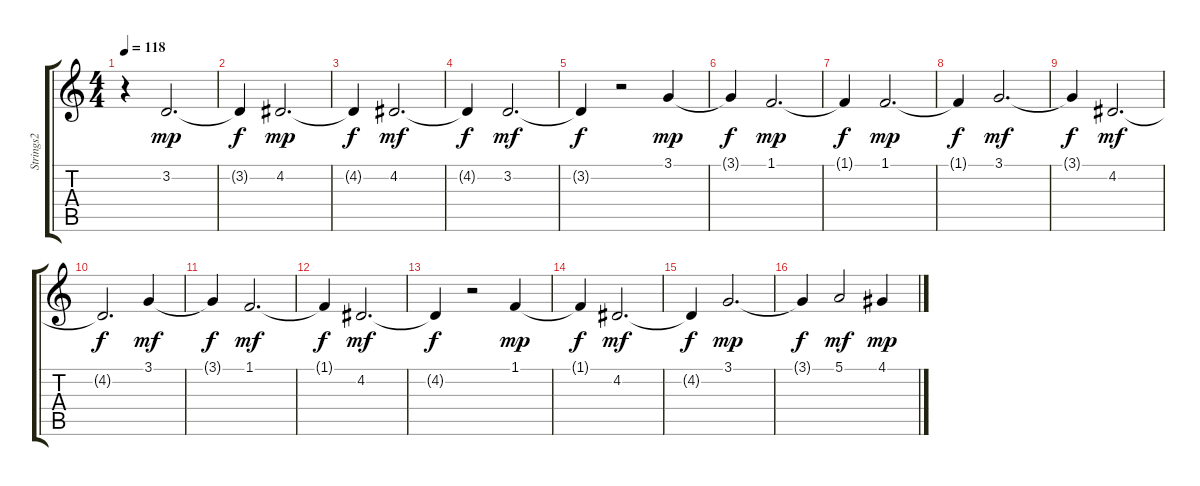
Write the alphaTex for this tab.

\track ("Strings2" "Strings2") {instrument stringensemble1}
\staff {score tabs}
\tuning (E4 B3 G3 D3 A2 E2) {hide}
\ts (4 4)
\tempo 118
\clef g2
\ks c
r.4{dy f} 3.2.2{d dy mp} |
3.2{t}.4{dy f} 4.2.2{d dy mp} |
4.2{t}.4{dy f} 4.2.2{d dy mf} |
4.2{t}.4{dy f} 3.2.2{d dy mf} |
3.2{t}.4{dy f} r.2 3.1.4{dy mp} |
3.1{t}.4{dy f} 1.1.2{d dy mp} |
1.1{t}.4{dy f} 1.1.2{d dy mp} |
1.1{t}.4{dy f} 3.1.2{d dy mf} |
3.1{t}.4{dy f} 4.2.2{d dy mf} |
4.2{t}.2{d dy f} 3.1.4{dy mf} |
3.1{t}.4{dy f} 1.1.2{d dy mf} |
1.1{t}.4{dy f} 4.2.2{d dy mf} |
4.2{t}.4{dy f} r.2 1.1.4{dy mp} |
1.1{t}.4{dy f} 4.2.2{d dy mf} |
4.2{t}.4{dy f} 3.1.2{d dy mp} |
3.1{t}.4{dy f} 5.1.2{dy mf} 4.1.4{dy mp}
